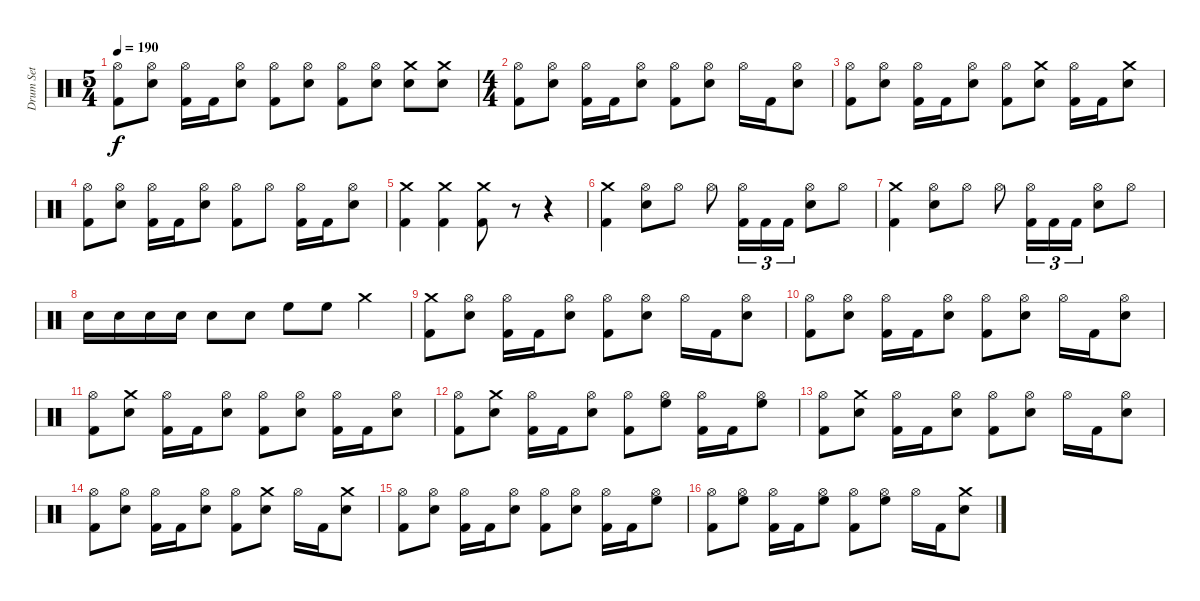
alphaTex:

\track ("Drum Set" "Drum Set") {instrument percussion}
\staff {score}
\articulation defaults
\ts (5 4)
\tempo 190
\clef neutral
\ks c
("Hi-Hat (open)" "Kick (hit) 2").8{dy f} ("Hi-Hat (open)" "Snare (hit) 2").8 ("Hi-Hat (open)" "Kick (hit) 2").16 "Kick (hit) 2".16 ("Hi-Hat (open)" "Snare (hit) 2").8 ("Hi-Hat (open)" "Kick (hit) 2").8 ("Hi-Hat (open)" "Snare (hit) 2").8 ("Hi-Hat (open)" "Kick (hit) 2").8 ("Hi-Hat (open)" "Snare (hit) 2").8 ("Crash medium (hit)" "Snare (hit) 2").8 ("Crash medium (hit)" "Snare (hit) 2").8 |
\ts (4 4)
("Hi-Hat (open)" "Kick (hit) 2").8 ("Hi-Hat (open)" "Snare (hit) 2").8 ("Hi-Hat (open)" "Kick (hit) 2").16 "Kick (hit) 2".16 ("Hi-Hat (open)" "Snare (hit) 2").8 ("Hi-Hat (open)" "Kick (hit) 2").8 ("Hi-Hat (open)" "Snare (hit) 2").8 "Hi-Hat (open)".16 "Kick (hit) 2".16 ("Hi-Hat (open)" "Snare (hit) 2").8 |
("Hi-Hat (open)" "Kick (hit) 2").8 ("Hi-Hat (open)" "Snare (hit) 2").8 ("Hi-Hat (open)" "Kick (hit) 2").16 "Kick (hit) 2".16 ("Hi-Hat (open)" "Snare (hit) 2").8 ("Hi-Hat (open)" "Kick (hit) 2").8 ("Crash medium (hit)" "Snare (hit) 2").8 ("Hi-Hat (open)" "Kick (hit) 2").16 "Kick (hit) 2".16 ("Crash medium (hit)" "Snare (hit) 2").8 |
("Hi-Hat (open)" "Kick (hit) 2").8 ("Hi-Hat (open)" "Snare (hit) 2").8 ("Hi-Hat (open)" "Kick (hit) 2").16 "Kick (hit) 2".16 ("Hi-Hat (open)" "Snare (hit) 2").8 ("Hi-Hat (open)" "Kick (hit) 2").8 "Hi-Hat (open)".8 ("Hi-Hat (open)" "Kick (hit) 2").16 "Kick (hit) 2".16 ("Hi-Hat (open)" "Snare (hit) 2").8 |
("Crash medium (hit)" "Kick (hit) 2").4 ("Crash medium (hit)" "Kick (hit) 2").4 ("Crash medium (hit)" "Kick (hit) 2").8 r.8 r.4 |
("Crash medium (hit)" "Kick (hit) 2").4 ("Hi-Hat (open)" "Snare (hit) 2").8 "Hi-Hat (open)".8 "Hi-Hat (open)".8 ("Hi-Hat (open)" "Kick (hit) 2").16{tu (3 2)} "Kick (hit) 2".16{tu (3 2)} "Kick (hit) 2".16{tu (3 2)} ("Hi-Hat (open)" "Snare (hit) 2").8 "Hi-Hat (open)".8 |
("Crash medium (hit)" "Kick (hit) 2").4 ("Hi-Hat (open)" "Snare (hit) 2").8 "Hi-Hat (open)".8 "Hi-Hat (open)".8 ("Hi-Hat (open)" "Kick (hit) 2").16{tu (3 2)} "Kick (hit) 2".16{tu (3 2)} "Kick (hit) 2".16{tu (3 2)} ("Hi-Hat (open)" "Snare (hit) 2").8 "Hi-Hat (open)".8 |
"Snare (hit) 2".16 "Snare (hit) 2".16 "Snare (hit) 2".16 "Snare (hit) 2".16 "Snare (hit) 2".8 "Snare (hit) 2".8 "High Floor Tom (hit)".8 "High Floor Tom (hit)".8 "Crash medium (hit)".4 |
("Crash medium (hit)" "Kick (hit) 2").8 ("Hi-Hat (open)" "Snare (hit) 2").8 ("Hi-Hat (open)" "Kick (hit) 2").16 "Kick (hit) 2".16 ("Hi-Hat (open)" "Snare (hit) 2").8 ("Hi-Hat (open)" "Kick (hit) 2").8 ("Hi-Hat (open)" "Snare (hit) 2").8 "Hi-Hat (open)".16 "Kick (hit) 2".16 ("Hi-Hat (open)" "Snare (hit) 2").8 |
("Hi-Hat (open)" "Kick (hit) 2").8 ("Hi-Hat (open)" "Snare (hit) 2").8 ("Hi-Hat (open)" "Kick (hit) 2").16 "Kick (hit) 2".16 ("Hi-Hat (open)" "Snare (hit) 2").8 ("Hi-Hat (open)" "Kick (hit) 2").8 ("Hi-Hat (open)" "Snare (hit) 2").8 "Hi-Hat (open)".16 "Kick (hit) 2".16 ("Hi-Hat (open)" "Snare (hit) 2").8 |
("Hi-Hat (open)" "Kick (hit) 2").8 ("Crash medium (hit)" "Snare (hit) 2").8 ("Hi-Hat (open)" "Kick (hit) 2").16 "Kick (hit) 2".16 ("Hi-Hat (open)" "Snare (hit) 2").8 ("Hi-Hat (open)" "Kick (hit) 2").8 ("Hi-Hat (open)" "Snare (hit) 2").8 ("Hi-Hat (open)" "Kick (hit) 2").16 "Kick (hit) 2".16 ("Hi-Hat (open)" "Snare (hit) 2").8 |
("Hi-Hat (open)" "Kick (hit) 2").8 ("Crash medium (hit)" "Snare (hit) 2").8 ("Hi-Hat (open)" "Kick (hit) 2").16 "Kick (hit) 2".16 ("Hi-Hat (open)" "Snare (hit) 2").8 ("Hi-Hat (open)" "Kick (hit) 2").8 ("Hi-Hat (open)" "High Floor Tom (hit)").8 ("Hi-Hat (open)" "Kick (hit) 2").16 "Kick (hit) 2".16 ("Hi-Hat (open)" "High Floor Tom (hit)").8 |
("Hi-Hat (open)" "Kick (hit) 2").8 ("Crash medium (hit)" "Snare (hit) 2").8 ("Hi-Hat (open)" "Kick (hit) 2").16 "Kick (hit) 2".16 ("Hi-Hat (open)" "Snare (hit) 2").8 ("Hi-Hat (open)" "Kick (hit) 2").8 ("Hi-Hat (open)" "Snare (hit) 2").8 "Hi-Hat (open)".16 "Kick (hit) 2".16 ("Hi-Hat (open)" "Snare (hit) 2").8 |
("Hi-Hat (open)" "Kick (hit) 2").8 ("Hi-Hat (open)" "Snare (hit) 2").8 ("Hi-Hat (open)" "Kick (hit) 2").16 "Kick (hit) 2".16 ("Hi-Hat (open)" "Snare (hit) 2").8 ("Hi-Hat (open)" "Kick (hit) 2").8 ("Crash medium (hit)" "Snare (hit) 2").8 "Hi-Hat (open)".16 "Kick (hit) 2".16 ("Crash medium (hit)" "Snare (hit) 2").8 |
("Hi-Hat (open)" "Kick (hit) 2").8 ("Hi-Hat (open)" "Snare (hit) 2").8 ("Hi-Hat (open)" "Kick (hit) 2").16 "Kick (hit) 2".16 ("Hi-Hat (open)" "Snare (hit) 2").8 ("Hi-Hat (open)" "Kick (hit) 2").8 ("Hi-Hat (open)" "Snare (hit) 2").8 ("Hi-Hat (open)" "Kick (hit) 2").16 "Kick (hit) 2".16 ("Hi-Hat (open)" "High Floor Tom (hit)").8 |
("Hi-Hat (open)" "Kick (hit) 2").8 ("Hi-Hat (open)" "High Floor Tom (hit)").8 ("Hi-Hat (open)" "Kick (hit) 2").16 "Kick (hit) 2".16 ("Hi-Hat (open)" "High Floor Tom (hit)").8 ("Hi-Hat (open)" "Kick (hit) 2").8 ("Hi-Hat (open)" "High Floor Tom (hit)").8 "Hi-Hat (open)".16 "Kick (hit) 2".16 ("Crash medium (hit)" "Snare (hit) 2").8
